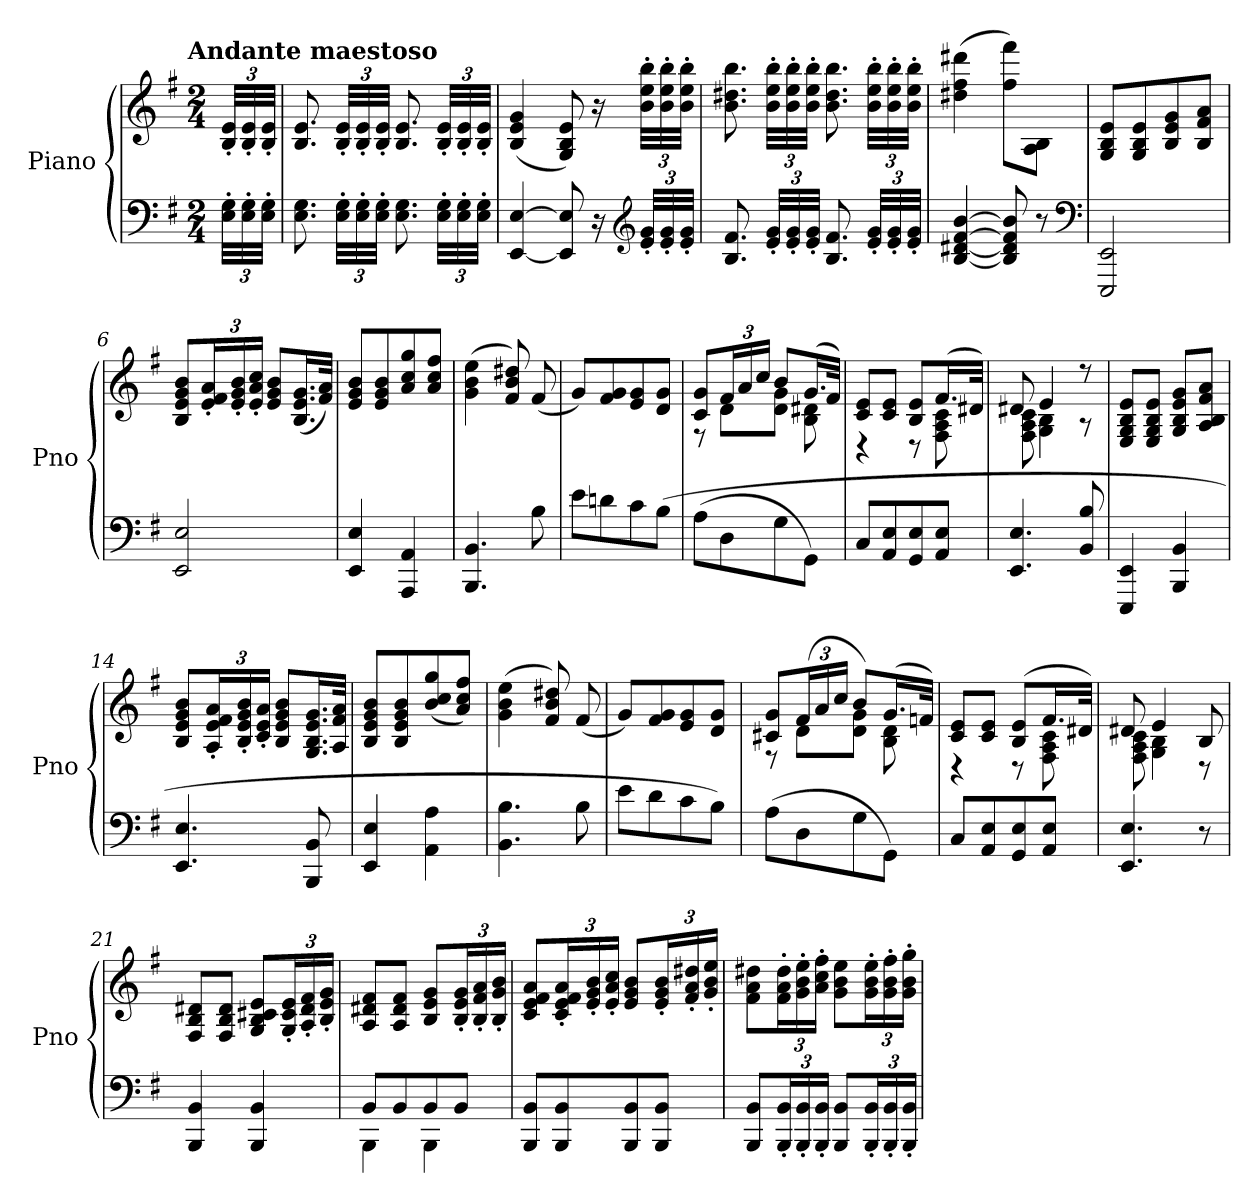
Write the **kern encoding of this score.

**kern	**kern
*part1	*part1
*staff2	*staff1
*I"Piano	*
*I'Pno	*
*clefF4	*clefG2
*k[f#]	*k[f#]
*e:	*e:
!!LO:TX:omd:t=Andante maestoso
*M2/4	*M2/4
*MM44	*MM44
=	=
48E'\ 48G'\LLL	48B'/ 48e'/LLL
48E'\ 48G'\	48B'/ 48e'/
48E'\ 48G'\JJJ	48B'/ 48e'/JJJ
=1	=1
8.E\ 8.G\	8.B/ 8.e/
48E'\ 48G'\LLL	48B'/ 48e'/LLL
48E'\ 48G'\	48B'/ 48e'/
48E'\ 48G'\JJJ	48B'/ 48e'/JJJ
8.E\ 8.G\	8.B/ 8.e/
48E'\ 48G'\LLL	48B'/ 48e'/LLL
48E'\ 48G'\	48B'/ 48e'/
48E'\ 48G'\JJJ	48B'/ 48e'/JJJ
=2	=2
[4EE/ [4E/	(4B/ 4e/ 4g/
8EE]/ 8E]/	8G/ 8B/ 8e/)
16r	16r
*clefG2	*
48e'/ 48g'/LLL	48b'\ 48ee'\ 48bb'\LLL
48e'/ 48g'/	48b'\ 48ee'\ 48bb'\
48e'/ 48g'/JJJ	48b'\ 48ee'\ 48bb'\JJJ
=3	=3
8.B/ 8.f#/	8.b\ 8.dd#X\ 8.bb\
48e'/ 48g'/LLL	48b'\ 48ee'\ 48bb'\LLL
48e'/ 48g'/	48b'\ 48ee'\ 48bb'\
48e'/ 48g'/JJJ	48b'\ 48ee'\ 48bb'\JJJ
8.B/ 8.f#/	8.b\ 8.dd#\ 8.bb\
48e'/ 48g'/LLL	48b'\ 48ee'\ 48bb'\LLL
48e'/ 48g'/	48b'\ 48ee'\ 48bb'\
48e'/ 48g'/JJJ	48b'\ 48ee'\ 48bb'\JJJ
=4	=4
[4B/ [4d#X/ [4f#/ [4b/	(4dd#X\ 4ff#\ 4ddd#X\
8B]/ 8d#]/ 8f#]/ 8b]/	8ff#\ 8fff#\L)
8r	8A\ 8B\J
*clefF4	*
=5	=5
2EEE/ 2EE/	8G/ 8B/ 8e/L
.	8G/ 8B/ 8e/
.	8B/ 8e/ 8g/
.	8B/ 8f#/ 8a/J
=6	=6
2EE/ 2E/	8B/ 8e/ 8g/ 8b/L
.	24e'/ 24f#'/ 24a'/L
.	24e'/ 24g'/ 24b'/
.	24e'/ 24a'/ 24cc'/JJ
.	8e/ 8g/ 8b/L
.	(16.B/ 16.e/ 16.g/L
.	32f#/ 32a/JJk)
=7	=7
4EE/ 4E/	8e/ 8g/ 8b/L
.	8e/ 8g/ 8b/
4AAA/ 4AA/	8a/ 8cc/ 8gg/
.	8a/ 8cc/ 8ff#/J
=8	=8
4.BBB/ 4.BB/	(4g\ 4b\ 4ee\
.	8f#/ 8b/ 8dd#X/)
8B\	(8f#/
=9	=9
8e\L	8g/L)
8dn\	8f#/ 8g/
8c\	8e/ 8g/
(8B\J	8d/ 8g/J
=10	=10
*	*^
(8A\L	8c/ 8g/L	8r
8D\	24f#/L	8d\L
.	24a/	.
.	24cc/JJ	.
8G\	8b/L	8d\ 8g\J
8GG\J)	(16.g/L	8B\ 8d#X\
.	32f#/JJk)	.
=11	=11	=11
8C/L	8c/ 8e/L	4r
8AA/ 8E/	8c/ 8e/J	.
8GG/ 8E/	8B/ 8e/L	8r
8AA/ 8E/J	(16.f#/L	8F#\ 8A\ 8c\
.	32d#X/JJk)	.
=12	=12	=12
4.EE/ 4.E/	8d#X/	8F#\ 8A\ 8c\
.	4e/	4G\ 4B\
8BB/ 8B/	8r	8r
*	*v	*v
=13	=13
4EEE/ 4EE/	8E/ 8G/ 8B/ 8e/L
.	8E/ 8G/ 8B/ 8e/J
4BBB/ 4BB/	8G/ 8B/ 8e/ 8g/L
.	8A/ 8B/ 8f#/ 8a/J
=14	=14
4.EE/ 4.E/	8B/ 8e/ 8g/ 8b/L
.	24A'/ 24e'/ 24f#'/ 24a'/L
.	24B'/ 24e'/ 24g'/ 24b'/
.	24c'/ 24e'/ 24a'/JJ
.	8B/ 8e/ 8g/ 8b/L
8BBB/ 8BB/	16.G/ 16.B/ 16.e/ 16.g/L
.	32A/ 32f#/ 32a/JJk
=15	=15
4EE/ 4E/	8B/ 8e/ 8g/ 8b/L
.	8B/ 8e/ 8g/ 8b/
4AA\ 4A\	(8b/ 8cc/ 8gg/
.	8a/ 8cc/ 8ff#/J)
=16	=16
4.BB\ 4.B\	(4g\ 4b\ 4ee\
.	8f#/ 8b/ 8dd#X/)
8B\	(8f#/
=17	=17
8e\L	8g/L)
8d\	8f#/ 8g/
8c\	8e/ 8g/
8B\J)	8d/ 8g/J
=18	=18
*	*^
(8A\L	8c#X/ 8g/L	8r
8D\	(24f#/L	8d\L
.	24a/	.
.	24cc/JJ	.
8G\	8b/L)	8d\ 8g\J
8GG\J)	(16.g/L	8B\ 8d\
.	32fn/JJk)	.
=19	=19	=19
8C/L	8c/ 8e/L	4r
8AA/ 8E/	8c/ 8e/J	.
8GG/ 8E/	(8B/ 8e/L	8r
8AA/ 8E/J	16.f#/L	8F#\ 8A\ 8c\
.	32d#X/JJk)	.
=20	=20	=20
4.EE/ 4.E/	8d#X/	8F#\ 8A\ 8c\
.	4e/	4G\ 4B\
8r	8B/	8r
*	*v	*v
=21	=21
4BBB/ 4BB/	8F#/ 8B/ 8d#X/L
.	8F#/ 8B/ 8d#/J
4BBB/ 4BB/	8G/ 8B/ 8c#X/ 8e/L
.	24G'/ 24c#'/ 24e'/L
.	24A'/ 24d#'/ 24f#'/
.	24B'/ 24e'/ 24g'/JJ
=22	=22
*^	*
8BB/L	4BBB\	8A/ 8d#X/ 8f#/L
8BB/	.	8A/ 8d#/ 8f#/J
8BB/	4BBB\	8B/ 8e/ 8g/L
8BB/J	.	24B'/ 24e'/ 24g'/L
.	.	24B'/ 24f#'/ 24a'/
.	.	24B'/ 24g'/ 24b'/JJ
*v	*v	*
=23	=23
8BBB/ 8BB/L	8c/ 8e/ 8f#/ 8a/L
8BBB/ 8BB/	24c'/ 24e'/ 24f#'/ 24a'/L
.	24e'/ 24g'/ 24b'/
.	24e'/ 24a'/ 24cc'/JJ
8BBB/ 8BB/	8e/ 8g/ 8b/L
8BBB/ 8BB/J	24e'/ 24g'/ 24b'/L
.	24f#'/ 24a'/ 24dd#X'/
.	24g'/ 24b'/ 24ee'/JJ
=24	=24
8BBB/ 8BB/L	8f#\ 8a\ 8dd#X\L
24BBB'/ 24BB'/L	24f#'\ 24a'\ 24dd#'\L
24BBB'/ 24BB'/	24g'\ 24b'\ 24ee'\
24BBB'/ 24BB'/JJ	24a'\ 24cc'\ 24ff#'\JJ
8BBB/ 8BB/L	8g\ 8b\ 8ee\L
24BBB'/ 24BB'/L	24g'\ 24b'\ 24ee'\L
24BBB'/ 24BB'/	24g'\ 24b'\ 24ff#'\
24BBB'/ 24BB'/JJ	24g'\ 24b'\ 24gg'\JJ
=	=
*-	*-
